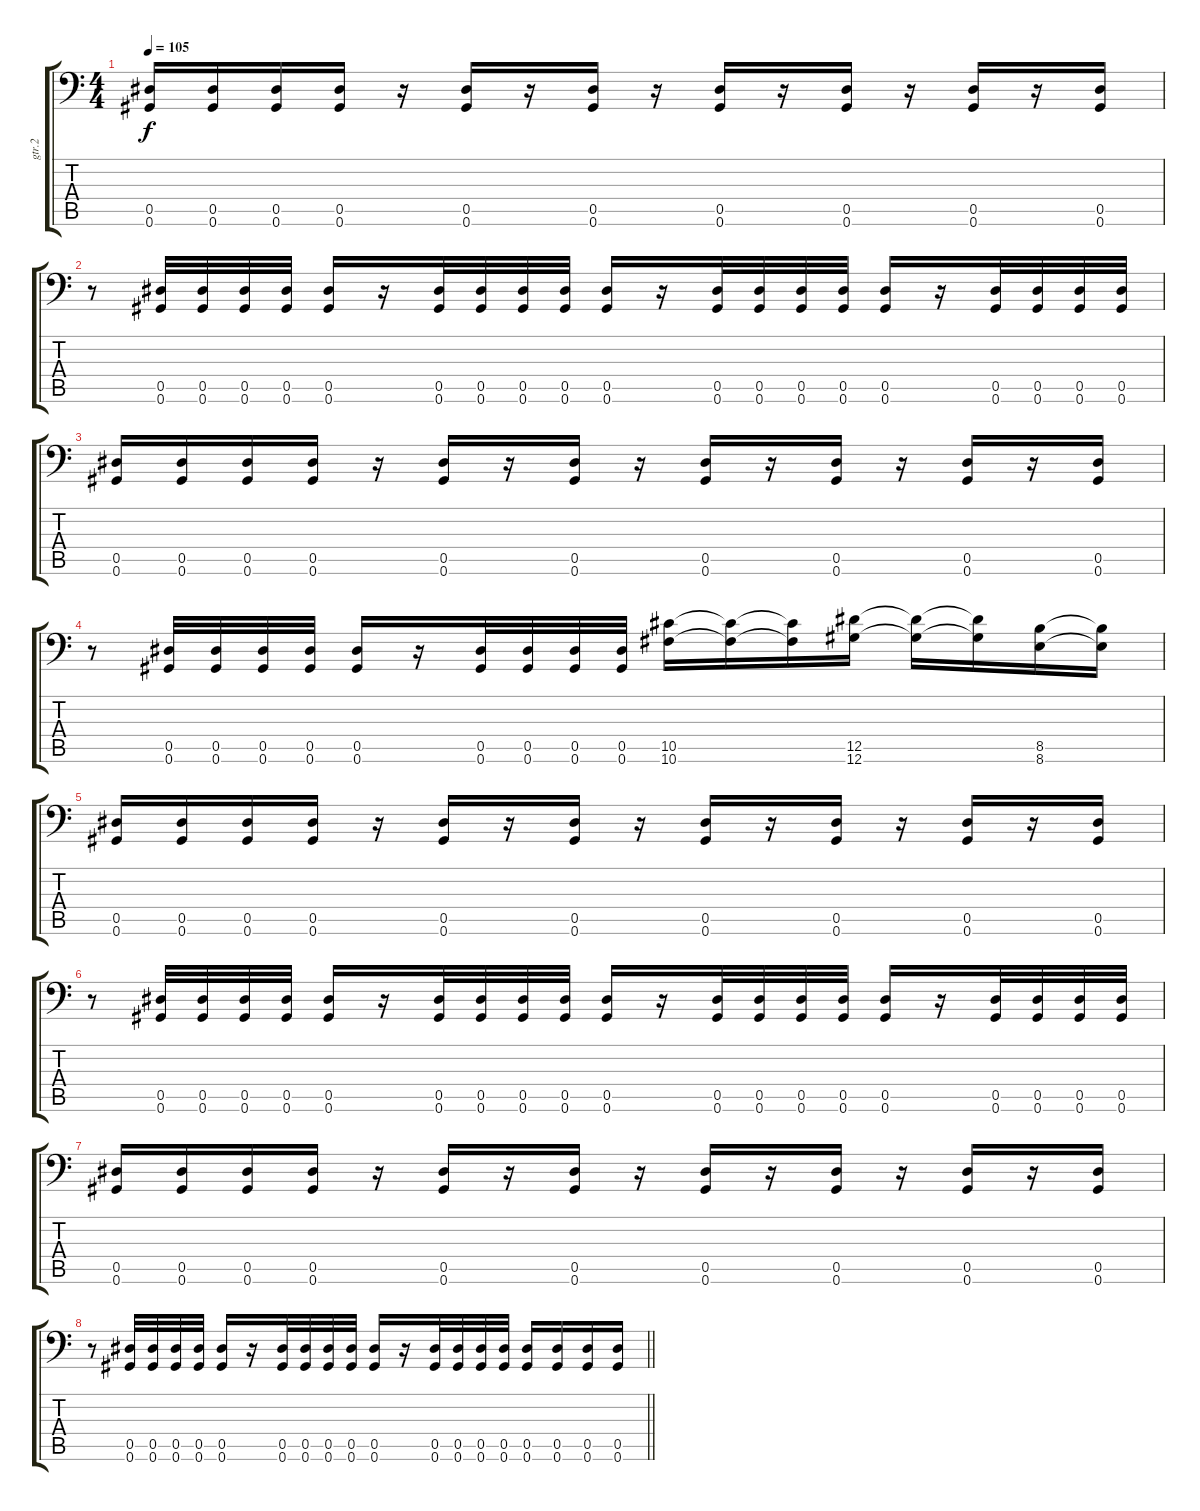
\track ("gtr.2" "gtr.2") {instrument distortionguitar}
\staff {score tabs}
\tuning (Bb3 F3 Db3 Ab2 Eb2 Ab1) {hide}
\ts (4 4)
\section ("" "")
\tempo 105
\clef f4
\ks c
(0.5 0.6).16{dy f} (0.5 0.6).16 (0.5 0.6).16 (0.5 0.6).16 r.16 (0.5 0.6).16 r.16 (0.5 0.6).16 r.16 (0.5 0.6).16 r.16 (0.5 0.6).16 r.16 (0.5 0.6).16 r.16 (0.5 0.6).16 |
r.8 (0.5 0.6).32 (0.5 0.6).32 (0.5 0.6).32 (0.5 0.6).32 (0.5 0.6).16 r.16 (0.5 0.6).32 (0.5 0.6).32 (0.5 0.6).32 (0.5 0.6).32 (0.5 0.6).16 r.16 (0.5 0.6).32 (0.5 0.6).32 (0.5 0.6).32 (0.5 0.6).32 (0.5 0.6).16 r.16 (0.5 0.6).32 (0.5 0.6).32 (0.5 0.6).32 (0.5 0.6).32 |
(0.5 0.6).16 (0.5 0.6).16 (0.5 0.6).16 (0.5 0.6).16 r.16 (0.5 0.6).16 r.16 (0.5 0.6).16 r.16 (0.5 0.6).16 r.16 (0.5 0.6).16 r.16 (0.5 0.6).16 r.16 (0.5 0.6).16 |
r.8 (0.5 0.6).32 (0.5 0.6).32 (0.5 0.6).32 (0.5 0.6).32 (0.5 0.6).16 r.16 (0.5 0.6).32 (0.5 0.6).32 (0.5 0.6).32 (0.5 0.6).32 (10.5 10.6).16 (10.5{t} 10.6{t}).16 (10.5{t} 10.6{t}).16 (12.5 12.6).16 (12.5{t} 12.6{t}).16 (12.5{t} 12.6{t}).16 (8.5 8.6).16 (8.5{t} 8.6{t}).16 |
(0.5 0.6).16 (0.5 0.6).16 (0.5 0.6).16 (0.5 0.6).16 r.16 (0.5 0.6).16 r.16 (0.5 0.6).16 r.16 (0.5 0.6).16 r.16 (0.5 0.6).16 r.16 (0.5 0.6).16 r.16 (0.5 0.6).16 |
r.8 (0.5 0.6).32 (0.5 0.6).32 (0.5 0.6).32 (0.5 0.6).32 (0.5 0.6).16 r.16 (0.5 0.6).32 (0.5 0.6).32 (0.5 0.6).32 (0.5 0.6).32 (0.5 0.6).16 r.16 (0.5 0.6).32 (0.5 0.6).32 (0.5 0.6).32 (0.5 0.6).32 (0.5 0.6).16 r.16 (0.5 0.6).32 (0.5 0.6).32 (0.5 0.6).32 (0.5 0.6).32 |
(0.5 0.6).16 (0.5 0.6).16 (0.5 0.6).16 (0.5 0.6).16 r.16 (0.5 0.6).16 r.16 (0.5 0.6).16 r.16 (0.5 0.6).16 r.16 (0.5 0.6).16 r.16 (0.5 0.6).16 r.16 (0.5 0.6).16 |
\barLineRight lightlight
r.8 (0.5 0.6).32 (0.5 0.6).32 (0.5 0.6).32 (0.5 0.6).32 (0.5 0.6).16 r.16 (0.5 0.6).32 (0.5 0.6).32 (0.5 0.6).32 (0.5 0.6).32 (0.5 0.6).16 r.16 (0.5 0.6).32 (0.5 0.6).32 (0.5 0.6).32 (0.5 0.6).32 (0.5 0.6).16 (0.5 0.6).16 (0.5 0.6).16 (0.5 0.6).16
